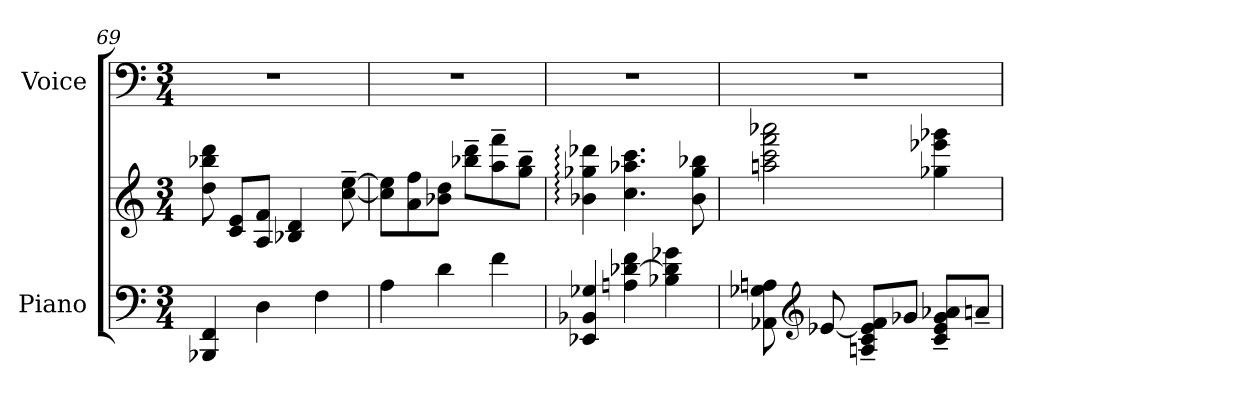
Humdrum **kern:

**kern	**kern	**kern
*part2	*part2	*part1
*staff3	*staff2	*staff1
*I"Piano	*	*I"Voice
*I'Pno.	*	*I'Voice
*clefF4	*clefG2	*clefF4
*k[]	*k[]	*k[]
*M3/4	*M3/4	*M3/4
=69	=69	=69
!	!	!LO:N:vis=1
4BBB-Xi/ 4FFi	8ddi\ 8bb-Xi 8dddi	2.r
.	8ci/ 8eiL	.
4Di\	8Ai/ 8fiJ	.
.	4B-Xi/ 4di	.
4Fi\	.	.
.	[<8cci\~ [>8eei~	.
=70	=70	=70
!	!	!LO:N:vis=1
4Ai\	8cci\] 8eei]L	2.r
.	8ai\ 8ffi	.
4di\	8b-Xi\ 8ddiJ	.
.	8bb-Xi\~ 8dddi~L	.
4fi\	8aai\~ 8fffi~	.
.	8ggi\~ 8bb-i~J	.
=71	=71	=71
!	!	!LO:N:vis=1
4EE-Xi/ 4BB-Xi 4G-Xi	4b-Xi\: 4gg-Xi: 4ddd-Xi:	2.r
4Ani\ [>4d-Xi 4fi	4.cci\ 4.aa-Xi 4.ccci	.
4B-Xi\ 4d-i] 4g-Xi	.	.
.	8b-i\ 8gg-i 8bb-Xi	.
!!LO:PB:g=z
=72	=72	=72
!	!	!LO:N:vis=1
8AA-Xi\ 8G-Xi 8Ani	2aani\ 2ccci 2fffi 2aaa-Xi	2.r
*clefG2	*	*
[<8e-Xi/	.	.
8Ani/~ 8ci~ 8e-i]~ 8fi~L	.	.
8g-Xi/J	.	.
8ci/~ 8e-i~ 8g-i~ 8a-Xi~L	4gg-Xi\ 4eee-Xi 4ggg-Xi	.
8an~i/J	.	.
=	=	=
*-	*-	*-
